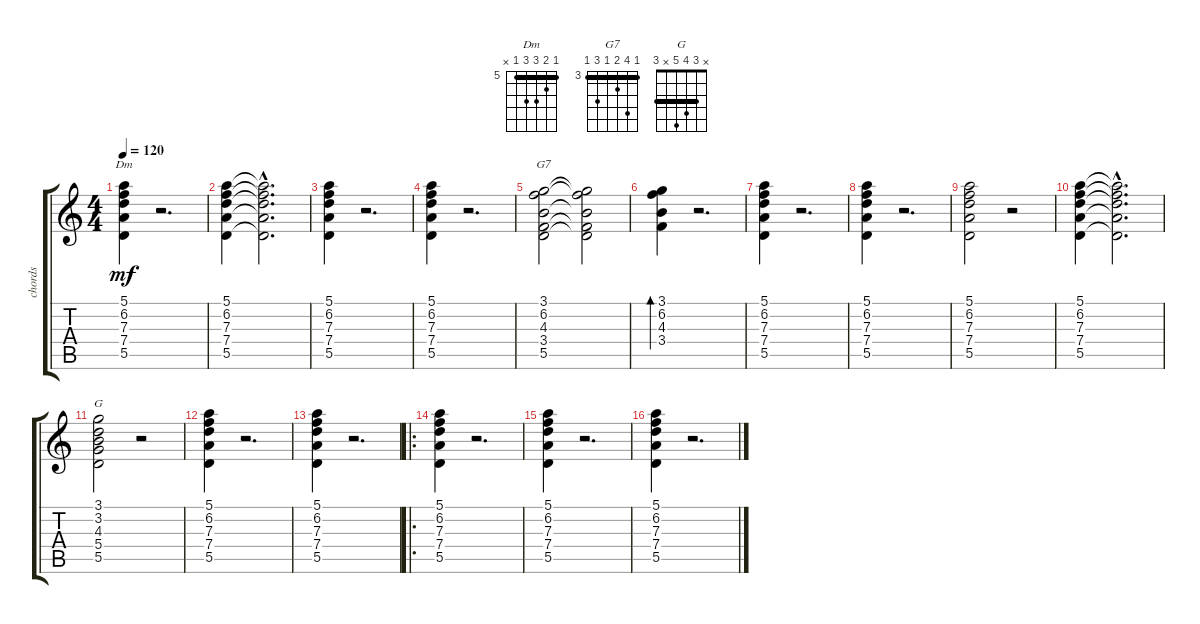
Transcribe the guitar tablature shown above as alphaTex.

\track ("chords" "chords") {instrument acousticguitarnylon}
\staff {score tabs}
\tuning (E4 B3 G3 D3 A2 E2) {hide}
\chord ("Dm" 5 6 7 7 5 x) {firstfret 5 barre 5}
\chord ("G7" 3 6 4 3 5 3) {firstfret 3 barre 3}
\chord ("G" x 3 4 5 x 3) {barre 3}
\ts (4 4)
\tempo 120
\clef g2
\ks c
(5.1 6.2 7.3 7.4 5.5).4{ch "Dm" dy mf volume 6 balance 3 instrument acousticguitarnylon} r.2{d} |
(5.1 6.2 7.3 7.4 5.5).4 (5.1{hac t} 6.2{hac t} 7.3{hac t} 7.4{hac t} 5.5{hac t}).2{d} |
(5.1 6.2 7.3 7.4 5.5).4 r.2{d} |
(5.1 6.2 7.3 7.4 5.5).4 r.2{d} |
(3.1 6.2 4.3 3.4 5.5).2{ch "G7"} (3.1{t} 6.2{t} 4.3{t} 3.4{t} 5.5{t}).2 |
(3.1 6.2 4.3 3.4).4{bd 30} r.2{d} |
(5.1 6.2 7.3 7.4 5.5).4 r.2{d} |
(5.1 6.2 7.3 7.4 5.5).4 r.2{d} |
(5.1 6.2 7.3 7.4 5.5).2 r.2 |
(5.1 6.2 7.3 7.4 5.5).4 (5.1{hac t} 6.2{hac t} 7.3{hac t} 7.4{hac t} 5.5{hac t}).2{d} |
(3.1 3.2 4.3 5.4 5.5).2{ch "G"} r.2 |
(5.1 6.2 7.3 7.4 5.5).4 r.2{d} |
(5.1 6.2 7.3 7.4 5.5).4 r.2{d} |
\ro
(5.1 6.2 7.3 7.4 5.5).4 r.2{d} |
(5.1 6.2 7.3 7.4 5.5).4 r.2{d} |
(5.1 6.2 7.3 7.4 5.5).4 r.2{d}
